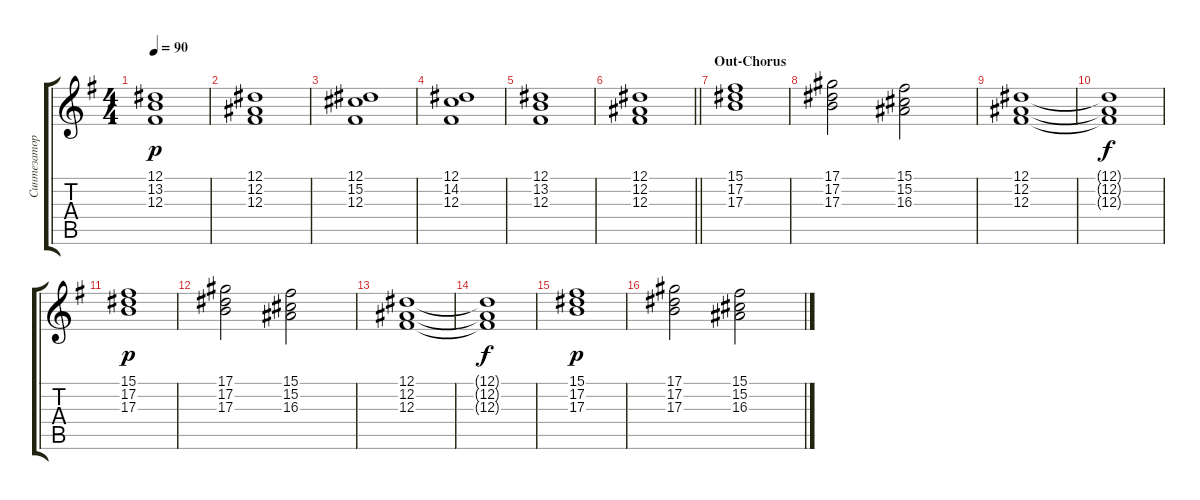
\track ("Синтезатор" "Синтезатор") {instrument stringensemble2}
\staff {score tabs}
\tuning (Eb4 Bb3 Gb3 Db3 Ab2 Eb2) {hide}
\ts (4 4)
\tempo 90
\clef g2
\ks eminor
(12.1 13.2 12.3).1{dy p} |
(12.1 12.2 12.3).1 |
(12.1 15.2 12.3).1 |
(12.1 14.2 12.3).1 |
(12.1 13.2 12.3).1 |
\barLineRight lightlight
(12.1 12.2 12.3).1 |
\section ("" "Out-Chorus")
(15.1 17.2 17.3).1 |
(17.1 17.2 17.3).2 (15.1 15.2 16.3).2 |
(12.1 12.2 12.3).1 |
(12.1{t} 12.2{t} 12.3{t}).1{dy f} |
(15.1 17.2 17.3).1{dy p} |
(17.1 17.2 17.3).2 (15.1 15.2 16.3).2 |
(12.1 12.2 12.3).1 |
(12.1{t} 12.2{t} 12.3{t}).1{dy f} |
(15.1 17.2 17.3).1{dy p} |
(17.1 17.2 17.3).2 (15.1 15.2 16.3).2
